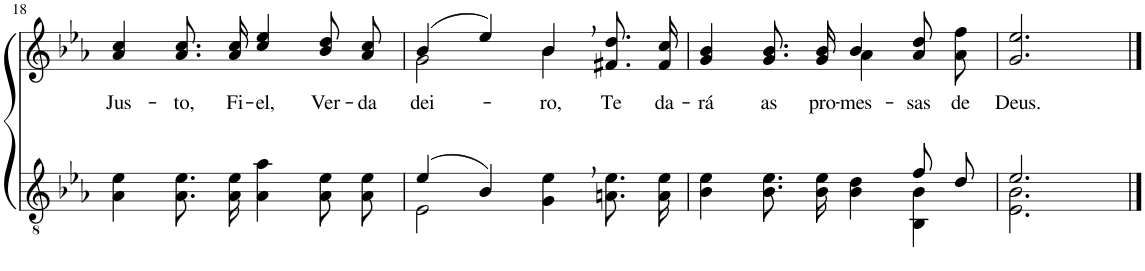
**kern	**kern	**text
*part2	*part1	*part1
*staff2	*staff1	*staff1
*I"Parte III e IV	*I"Parte I e II	*
!!LO:PB:g=z
*clefGv2	*clefG2	*
*Trd3c5	*Trd3c5	*
*k[b-e-a-]	*k[b-e-a-]	*
*M4/4	*M4/4	*
=18	=18	=18
!	!	!LO:LY:b
4A-\ 4e-\	4a-/ 4cc/	Jus-
!	!	!LO:LY:b
8.A-\ 8.e-\L	8.a-\ 8.cc\L	-to,
!	!	!LO:LY:b
16A-\ 16e-\Jk	16a-\ 16cc\Jk	Fi-
!	!	!LO:LY:b
4A-\ 4a-\	4cc/ 4ee-/	-el,
!	!	!LO:LY:b
8A-\ 8e-\L	8b-\ 8dd\L	Ver-
!	!	!LO:LY:b
8A-\ 8e-\J	8a-\ 8cc\J	-da-
=19	=19	=19
*^	*^	*
!	!	!	!	!LO:LY:b
(4e-/	2E-\	(4b-/	2g\	-dei-
4B-/)	.	4ee-/)	.	.
!	!	!	!	!LO:LY:b
4G\, 4e-\,	2ryy	4b-,/	4b-\	-ro,
!	!	!	!	!LO:LY:b
8.An\ 8.e-\L	.	8.f#X/ 8.dd/L	4ryy	Te
!	!	!	!	!LO:LY:b
16A\ 16e-\Jk	.	16f#/ 16cc/Jk	.	da-
=20	=20	=20	=20	=20
!	!	!	!	!LO:LY:b
4B-\ 4e-\	2.ryy	4g/ 4b-/	2ryy	-rá
!	!	!	!	!LO:LY:b
8.B-\ 8.e-\L	.	8.g/ 8.b-/L	.	as
!	!	!	!	!LO:LY:b
16B-\ 16e-\Jk	.	16g/ 16b-/Jk	.	pro-
!	!	!	!	!LO:LY:b
4B-\ 4d\	.	4b-/	4a-\	mes-
!	!	!	!	!LO:LY:b
8f/L	4BB-\ 4B-\	8a-\ 8dd\L	4ryy	-sas
!	!	!	!	!LO:LY:b
8d/J	.	8a-\ 8ff\J	.	de
*	*	*v	*v	*
=21	=21	=21	=21
!	!	!	!LO:LY:b
2.e-/	2.E-\ 2.B-\	2.g/ 2.ee-/	Deus.
*v	*v	*	*
==	==	==
*-	*-	*-
